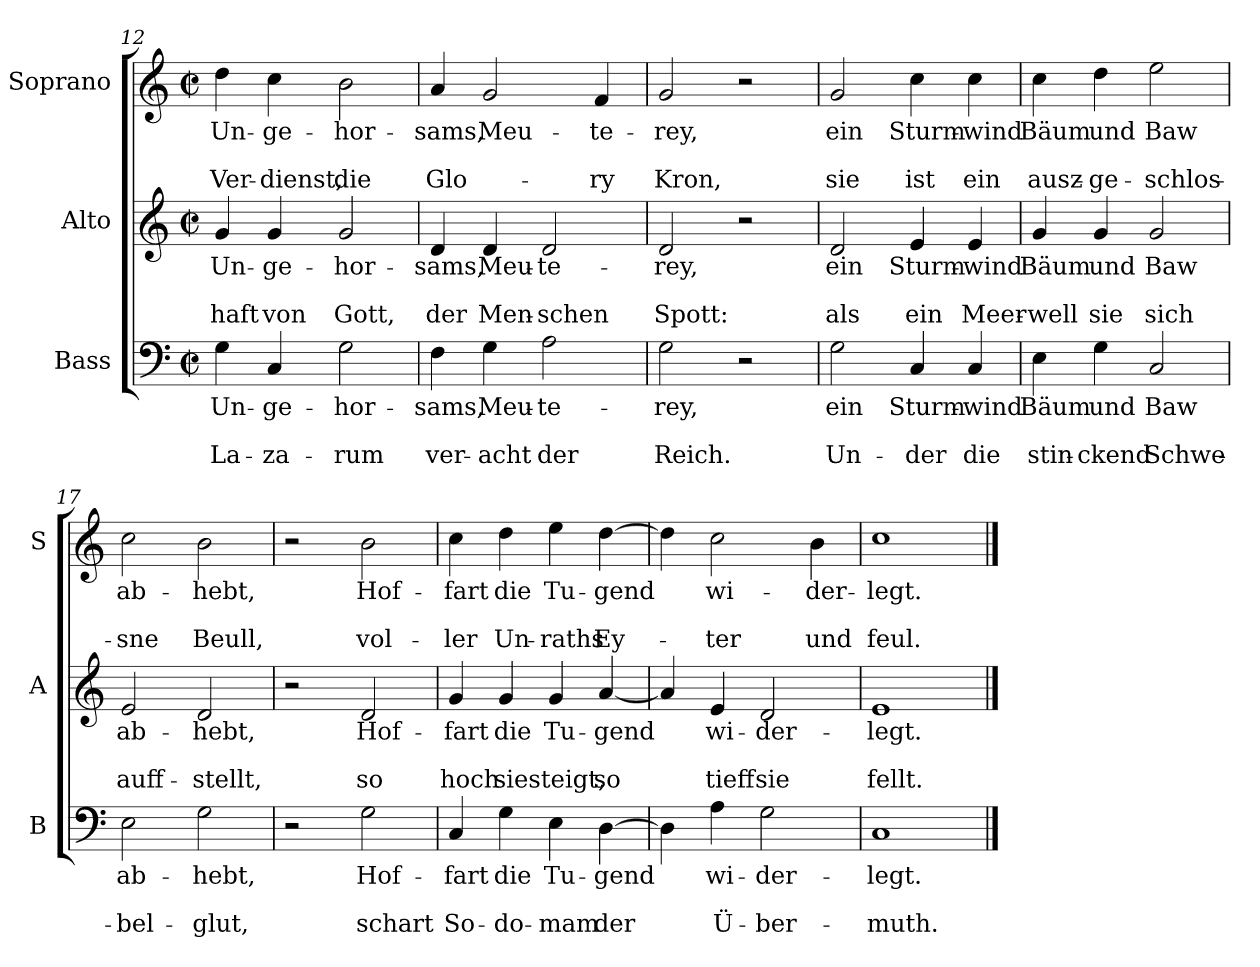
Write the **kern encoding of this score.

**kern	**text	**text	**text	**kern	**text	**text	**text	**kern	**text	**text	**text
*part3	*part3	*part3	*part3	*part2	*part2	*part2	*part2	*part1	*part1	*part1	*part1
*staff3	*staff3	*staff3	*staff3	*staff2	*staff2	*staff2	*staff2	*staff1	*staff1	*staff1	*staff1
*I"Bass	*	*	*	*I"Alto	*	*	*	*I"Soprano	*	*	*
*I'B	*	*	*	*I'A	*	*	*	*I'S	*	*	*
*clefF4	*	*	*	*clefG2	*	*	*	*clefG2	*	*	*
*k[]	*	*	*	*k[]	*	*	*	*k[]	*	*	*
*C:	*	*	*	*C:	*	*	*	*C:	*	*	*
*M2/2	*	*	*	*M2/2	*	*	*	*M2/2	*	*	*
*met(c|)	*	*	*	*met(c|)	*	*	*	*met(c|)	*	*	*
=12	=12	=12	=12	=12	=12	=12	=12	=12	=12	=12	=12
!	!LO:LY:b	!	!LO:LY:b	!	!LO:LY:b	!	!LO:LY:b	!	!LO:LY:b	!	!LO:LY:b
4G\	Un-	.	La-	4g/	Un-	.	-haft	4dd\	Un-	.	Ver-
!	!LO:LY:b	!	!LO:LY:b	!	!LO:LY:b	!	!LO:LY:b	!	!LO:LY:b	!	!LO:LY:b
4C/	-ge-	.	-za-	4g/	-ge-	.	von	4cc\	-ge-	.	-dienst,
!	!LO:LY:b	!	!LO:LY:b	!	!LO:LY:b	!	!LO:LY:b	!	!LO:LY:b	!	!LO:LY:b
2G\	-hor-	.	-rum	2g/	-hor-	.	Gott,	2b\	-hor-	.	die
=13	=13	=13	=13	=13	=13	=13	=13	=13	=13	=13	=13
!	!LO:LY:b	!	!LO:LY:b	!	!LO:LY:b	!	!LO:LY:b	!	!LO:LY:b	!	!LO:LY:b
4F\	-sams,	.	ver-	4d/	-sams,	.	der	4a/	-sams,	.	Glo-
!	!LO:LY:b	!	!LO:LY:b	!	!LO:LY:b	!	!LO:LY:b	!	!LO:LY:b	!	!
4G\	Meu-	.	-acht	4d/	Meu-	.	Men-	2g/	Meu-	.	.
!	!LO:LY:b	!	!LO:LY:b	!	!LO:LY:b	!	!LO:LY:b	!	!	!	!
2A\	-te-	.	der	2d/	-te-	.	-schen	.	.	.	.
!	!	!	!	!	!	!	!	!	!LO:LY:b	!	!LO:LY:b
.	.	.	.	.	.	.	.	4f/	-te-	.	-ry
=14	=14	=14	=14	=14	=14	=14	=14	=14	=14	=14	=14
!	!LO:LY:b	!	!LO:LY:b	!	!LO:LY:b	!	!LO:LY:b	!	!LO:LY:b	!	!LO:LY:b
2G\	-rey,	.	Reich.	2d/	-rey,	.	Spott:	2g/	-rey,	.	Kron,
2r	.	.	.	2r	.	.	.	2r	.	.	.
=15	=15	=15	=15	=15	=15	=15	=15	=15	=15	=15	=15
!	!LO:LY:b	!	!LO:LY:b	!	!LO:LY:b	!	!LO:LY:b	!	!LO:LY:b	!	!LO:LY:b
2G\	ein	.	Un-	2d/	ein	.	als	2g/	ein	.	sie
!	!LO:LY:b	!	!LO:LY:b	!	!LO:LY:b	!	!LO:LY:b	!	!LO:LY:b	!	!LO:LY:b
4C/	Sturm-	.	-der	4e/	Sturm-	.	ein	4cc\	Sturm-	.	ist
!	!LO:LY:b	!	!LO:LY:b	!	!LO:LY:b	!	!LO:LY:b	!	!LO:LY:b	!	!LO:LY:b
4C/	-wind	.	die	4e/	-wind	.	Meer-	4cc\	-wind	.	ein
!!LO:LB:g=z
=16	=16	=16	=16	=16	=16	=16	=16	=16	=16	=16	=16
!	!LO:LY:b	!	!LO:LY:b	!	!LO:LY:b	!	!LO:LY:b	!	!LO:LY:b	!	!LO:LY:b
4E\	Bäum	.	stin-	4g/	Bäum	.	-well	4cc\	Bäum	.	ausz-
!	!LO:LY:b	!	!LO:LY:b	!	!LO:LY:b	!	!LO:LY:b	!	!LO:LY:b	!	!LO:LY:b
4G\	und	.	-ckend	4g/	und	.	sie	4dd\	und	.	-ge-
!	!LO:LY:b	!	!LO:LY:b	!	!LO:LY:b	!	!LO:LY:b	!	!LO:LY:b	!	!LO:LY:b
2C/	Baw	.	Schwe-	2g/	Baw	.	sich	2ee\	Baw	.	-schlos-
=17	=17	=17	=17	=17	=17	=17	=17	=17	=17	=17	=17
!	!LO:LY:b	!	!LO:LY:b	!	!LO:LY:b	!	!LO:LY:b	!	!LO:LY:b	!	!LO:LY:b
2E\	ab-	.	-bel-	2e/	ab-	.	auff-	2cc\	ab-	.	-sne
!	!LO:LY:b	!	!LO:LY:b	!	!LO:LY:b	!	!LO:LY:b	!	!LO:LY:b	!	!LO:LY:b
2G\	-hebt,	.	-glut,	2d/	-hebt,	.	-stellt,	2b\	-hebt,	.	Beull,
=18	=18	=18	=18	=18	=18	=18	=18	=18	=18	=18	=18
2r	.	.	.	2r	.	.	.	2r	.	.	.
!	!LO:LY:b	!	!LO:LY:b	!	!LO:LY:b	!	!LO:LY:b	!	!LO:LY:b	!	!LO:LY:b
2G\	Hof-	.	schart	2d/	Hof-	.	so	2b\	Hof-	.	vol-
=19	=19	=19	=19	=19	=19	=19	=19	=19	=19	=19	=19
!	!LO:LY:b	!	!LO:LY:b	!	!LO:LY:b	!	!LO:LY:b	!	!LO:LY:b	!	!LO:LY:b
4C/	-fart	.	So-	4g/	-fart	.	hoch	4cc\	-fart	.	-ler
!	!LO:LY:b	!	!LO:LY:b	!	!LO:LY:b	!	!LO:LY:b	!	!LO:LY:b	!	!LO:LY:b
4G\	die	.	-do-	4g/	die	.	sie	4dd\	die	.	Un-
!	!LO:LY:b	!	!LO:LY:b	!	!LO:LY:b	!	!LO:LY:b	!	!LO:LY:b	!	!LO:LY:b
4E\	Tu-	.	-mam	4g/	Tu-	.	steigt,	4ee\	Tu-	.	-raths
!	!LO:LY:b	!	!LO:LY:b	!	!LO:LY:b	!	!LO:LY:b	!	!LO:LY:b	!	!LO:LY:b
[4D\	-gend	.	der	[4a/	-gend	.	so	[4dd\	-gend	.	Ey-
=20	=20	=20	=20	=20	=20	=20	=20	=20	=20	=20	=20
4D\]	.	.	.	4a/]	.	.	.	4dd\]	.	.	.
!	!LO:LY:b	!	!LO:LY:b	!	!LO:LY:b	!	!LO:LY:b	!	!LO:LY:b	!	!LO:LY:b
4A\	wi-	.	Ü-	4e/	wi-	.	tieff	2cc\	wi-	.	-ter
!	!LO:LY:b	!	!LO:LY:b	!	!LO:LY:b	!	!LO:LY:b	!	!	!	!
2G\	-der-	.	-ber-	2d/	-der-	.	sie	.	.	.	.
!	!	!	!	!	!	!	!	!	!LO:LY:b	!	!LO:LY:b
.	.	.	.	.	.	.	.	4b\	-der-	.	und
=21	=21	=21	=21	=21	=21	=21	=21	=21	=21	=21	=21
!	!LO:LY:b	!	!LO:LY:b	!	!LO:LY:b	!	!LO:LY:b	!	!LO:LY:b	!	!LO:LY:b
1C	-legt.	.	-muth.	1e	-legt.	.	fellt.	1cc	-legt.	.	feul.
==	==	==	==	==	==	==	==	==	==	==	==
*-	*-	*-	*-	*-	*-	*-	*-	*-	*-	*-	*-
